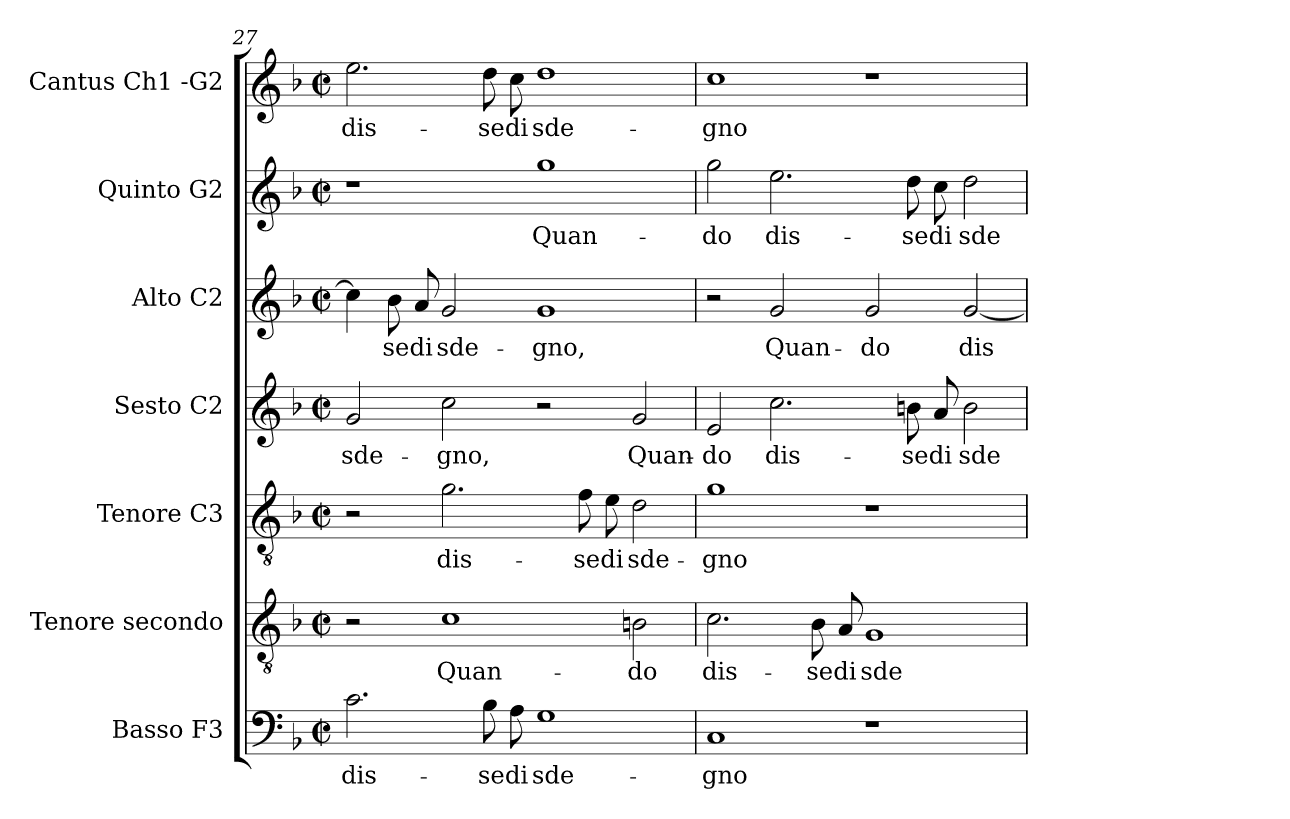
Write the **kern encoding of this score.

**kern	**text	**kern	**text	**kern	**text	**kern	**text	**kern	**text	**kern	**text	**kern	**text
*part7	*part7	*part6	*part6	*part5	*part5	*part4	*part4	*part3	*part3	*part2	*part2	*part1	*part1
*staff7	*staff7	*staff6	*staff6	*staff5	*staff5	*staff4	*staff4	*staff3	*staff3	*staff2	*staff2	*staff1	*staff1
*I"Basso  F3	*	*I"Tenore  secondo	*	*I"Tenore  C3	*	*I"Sesto  C2	*	*I"Alto  C2	*	*I"Quinto  G2	*	*I"Cantus  Ch1 -G2	*
*I'B	*	*I'T2	*	*I'T	*	*	*	*I'A	*	*	*	*I'C	*
*clefF4	*	*clefGv2	*	*clefGv2	*	*clefG2	*	*clefG2	*	*clefG2	*	*clefG2	*
*k[b-]	*	*k[b-]	*	*k[b-]	*	*k[b-]	*	*k[b-]	*	*k[b-]	*	*k[b-]	*
*F:	*	*F:	*	*F:	*	*F:	*	*F:	*	*F:	*	*F:	*
*M2/2	*	*M2/2	*	*M2/2	*	*M2/2	*	*M2/2	*	*M2/2	*	*M2/2	*
*met(c|)	*	*met(c|)	*	*met(c|)	*	*met(c|)	*	*met(c|)	*	*met(c|)	*	*met(c|)	*
=27	=27	=27	=27	=27	=27	=27	=27	=27	=27	=27	=27	=27	=27
!	!LO:LY:b:cj	!	!	!	!	!	!LO:LY:b:cj	!	!LO:LY:b:cj	!	!	!	!LO:LY:b:cj
2.c\	dis-	2r	.	2r	.	2g/	sde-	4cc\]	--	1r	.	2.ee\	dis-
!	!	!	!	!	!	!	!	!	!LO:LY:b:cj	!	!	!	!
.	.	.	.	.	.	.	.	8b-\	-se	.	.	.	.
!	!	!	!	!	!	!	!	!	!LO:LY:b:cj	!	!	!	!
.	.	.	.	.	.	.	.	8a/	di	.	.	.	.
!	!	!	!LO:LY:b:cj	!	!LO:LY:b:cj	!	!LO:LY:b:cj	!	!LO:LY:b:cj	!	!	!	!
.	.	1c	Quan-	2.g\	dis-	2cc\	-gno,	2g/	sde-	.	.	.	.
!	!LO:LY:b:cj	!	!	!	!	!	!	!	!	!	!	!	!LO:LY:b:cj
8B-\	-se	.	.	.	.	.	.	.	.	.	.	8dd\	-se
!	!LO:LY:b:cj	!	!	!	!	!	!	!	!	!	!	!	!LO:LY:b:cj
8A\	di	.	.	.	.	.	.	.	.	.	.	8cc\	di
!	!LO:LY:b:cj	!	!	!	!	!	!	!	!LO:LY:b:cj	!	!LO:LY:b:cj	!	!LO:LY:b:cj
1G	sde-	.	.	.	.	2r	.	1g	-gno,	1gg	Quan-	1dd	sde-
!	!	!	!	!	!LO:LY:b:cj	!	!	!	!	!	!	!	!
.	.	.	.	8f\	-se	.	.	.	.	.	.	.	.
!	!	!	!	!	!LO:LY:b:cj	!	!	!	!	!	!	!	!
.	.	.	.	8e\	di	.	.	.	.	.	.	.	.
!	!	!	!LO:LY:b:cj	!	!LO:LY:b:cj	!	!LO:LY:b:cj	!	!	!	!	!	!
.	.	2Bn\	-do	2d\	sde-	2g/	Quan-	.	.	.	.	.	.
=28	=28	=28	=28	=28	=28	=28	=28	=28	=28	=28	=28	=28	=28
!	!LO:LY:b:cj	!	!LO:LY:b:cj	!	!LO:LY:b:cj	!	!LO:LY:b:cj	!	!	!	!LO:LY:b:cj	!	!LO:LY:b:cj
1C	-gno	2.c\	dis-	1g	-gno	2e/	-do	2r	.	2gg\	-do	1cc	-gno
!	!	!	!	!	!	!	!LO:LY:b:cj	!	!LO:LY:b:cj	!	!LO:LY:b:cj	!	!
.	.	.	.	.	.	2.cc\	dis-	2g/	Quan-	2.ee\	dis-	.	.
!	!	!	!LO:LY:b:cj	!	!	!	!	!	!	!	!	!	!
.	.	8B-\	-se	.	.	.	.	.	.	.	.	.	.
!	!	!	!LO:LY:b:cj	!	!	!	!	!	!	!	!	!	!
.	.	8A/	di	.	.	.	.	.	.	.	.	.	.
!	!	!	!LO:LY:b:cj	!	!	!	!	!	!LO:LY:b:cj	!	!	!	!
1r	.	1G	sde-	1r	.	.	.	2g/	-do	.	.	1r	.
!	!	!	!	!	!	!	!LO:LY:b:cj	!	!	!	!LO:LY:b:cj	!	!
.	.	.	.	.	.	8bn\	-se	.	.	8dd\	-se	.	.
!	!	!	!	!	!	!	!LO:LY:b:cj	!	!	!	!LO:LY:b:cj	!	!
.	.	.	.	.	.	8a/	di	.	.	8cc\	di	.	.
!	!	!	!	!	!	!	!LO:LY:b:cj	!	!LO:LY:b:cj	!	!LO:LY:b:cj	!	!
.	.	.	.	.	.	2b\	sde-	[<2g/	dis-	2dd\	sde-	.	.
=	=	=	=	=	=	=	=	=	=	=	=	=	=
*-	*-	*-	*-	*-	*-	*-	*-	*-	*-	*-	*-	*-	*-
